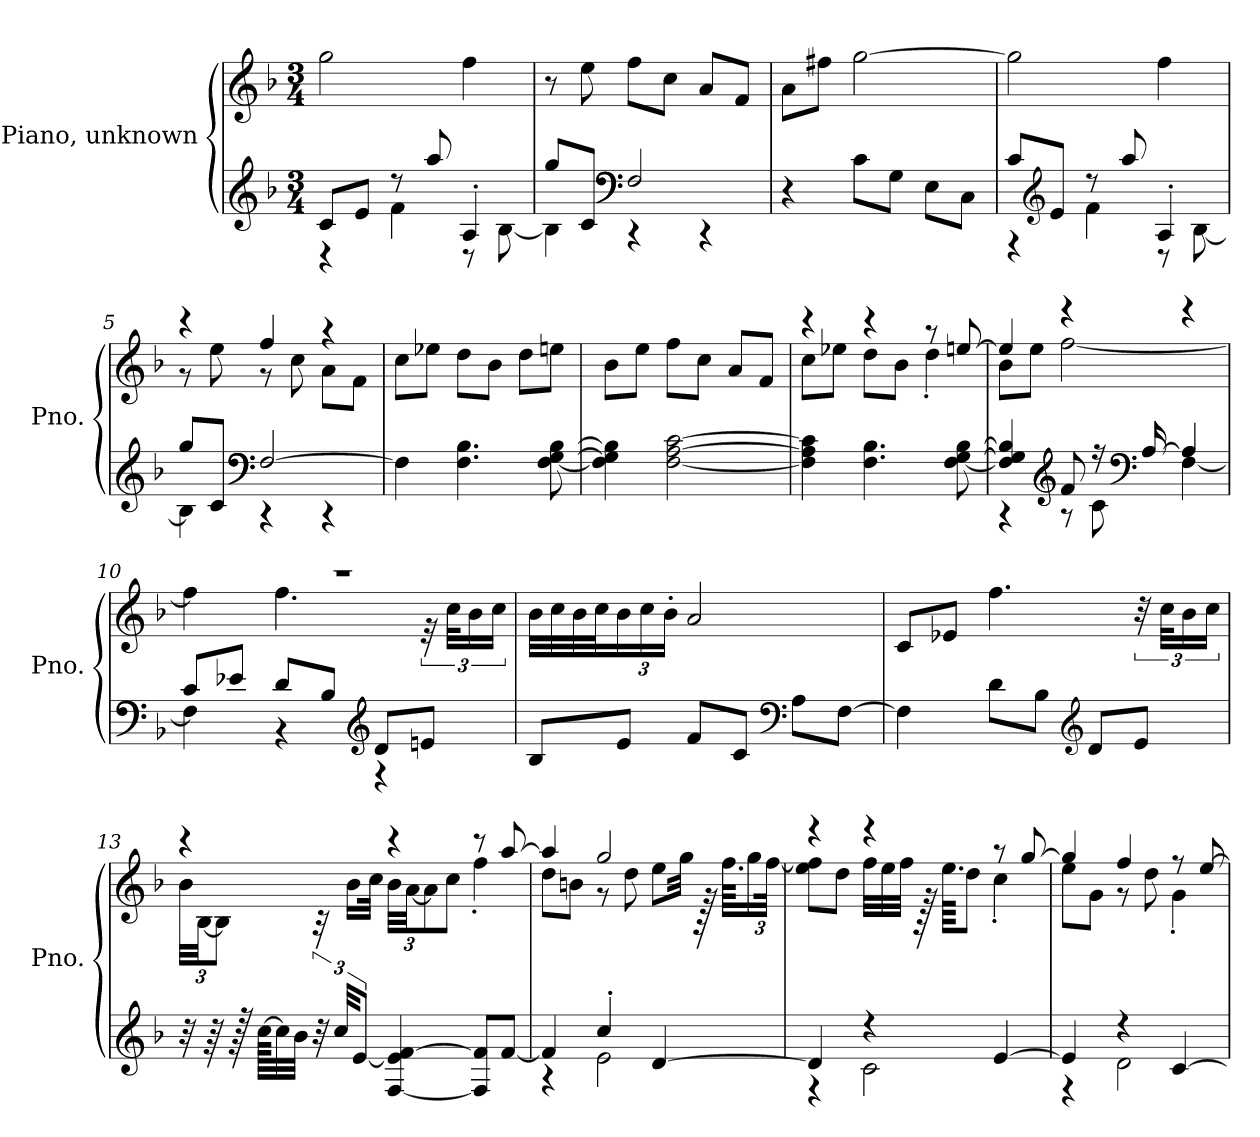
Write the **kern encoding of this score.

**kern	**kern
*part1	*part1
*staff2	*staff1
*I"Piano, unknown	*
*I'Pno.	*
*clefG2	*clefG2
*k[b-]	*k[b-]
*M3/4	*M3/4
*MM140	*MM140
=1	=1
*^	*
8c/L	4r	2gg\
8e/J	.	.
8r	4f\	.
8aa/	.	.
4A'/	8r	4ff\
.	[8B-\	.
=2	=2	=2
8gg/L	4B-\]	8r
8c/J	.	8ee\
*clefF4	*	*
2F/	4r	8ff\L
.	.	8cc\J
.	4r	8a/L
.	.	8f/J
*v	*v	*
=3	=3
4r	8a\L
.	8ff#X\J
8c\L	[2gg\
8G\J	.
8E\L	.
8C\J	.
=4	=4
*^	*
8c/L	4r	2gg\]
*clefG2	*	*
8e/J	.	.
8r	4f\	.
8aa/	.	.
4A'/	8r	4ff\
.	[8B-\	.
=5	=5	=5
*	*	*^
8gg/L	4B-\]	4r	8r
8c/J	.	.	8ee\
*clefF4	*	*	*
[2F/	4r	4ff/	8r
.	.	.	8cc\
.	4r	4r	8a\L
.	.	.	8f\J
*v	*v	*	*
*	*v	*v
!!LO:LB:g=z
=6	=6
4F\]	8cc\L
.	8ee-X\J
4.F\ 4.B-\	8dd\L
.	8b-\J
.	8dd\L
[8F\ [8G\ [8B-\	8een\J
=7	=7
4F\] 4G\] 4B-\]	8b-\L
.	8ee\J
[2F\ [2A\ [2c\	8ff\L
.	8cc\J
.	8a/L
.	8f/J
=8	=8
*	*^
4F\] 4A\] 4c\]	4r	8cc\L
.	.	8ee-X\J
4.F\ 4.B-\	4r	8dd\L
.	.	8b-\J
.	8r	4dd'\
[8F\ [8G\ [8B-\	[8een/	.
=9	=9	=9
*^	*	*
4F/] 4G/] 4B-/]	4r	4ee/]	8b-\L
.	.	.	8ee\J
*clefG2	*	*	*
8f/	8r	4r	[2ff\
16r	8c\	.	.
*clefF4	*	*	*
[16A/	.	.	.
4A/]	[4F\	4r	.
!!LO:LB:g=z	!!
=10	=10	=10	=10
8c/L	4F\]	2.r	4ff\]
8e-X/J	.	.	.
8d/L	4r	.	4.ff\
8B-/J	.	.	.
*clefG2	*	*	*
8d/L	4r	.	.
8en/J	.	.	48r
.	.	.	48cc\KLL
.	.	.	24b-\
.	.	.	24cc\JJ
*v	*v	*	*
*	*v	*v
=11	=11
8B-/L	32b-\LLL
.	32cc\
.	32b-\
.	32cc\J
*	*Xbrackettup
8e/J	24b-\
.	24cc\
.	24b-'\JJ
8f/L	2a/
8c/J	.
*clefF4	*
8A\L	.
[8F\J	.
=12	=12
4F\]	8c/L
.	8e-X/J
8d\L	4.ff\
8B-\J	.
*clefG2	*
8d/L	.
*	*brackettup
8e/J	48r
.	48cc\KLL
.	24b-\
.	24cc\JJ
!!LO:LB:g=z
=13	=13
*	*^
*	*	*Xbrackettup
32r	4r	48b-\LLL
.	.	[48B-\JJ
64r	.	.
.	.	12B-\J]
128r	.	.
[128cc\KKLLL	.	.
32cc\]	.	.
32b-\JJJ	.	.
48r	.	32r
48cc/KKL	.	.
.	.	16b-\LL
[12e/J	.	.
.	.	32cc\JJk
[4F/ 4e/] [4f/	4r	48b-\LLL
.	.	[48a\JJ
.	.	12a\]
.	.	8cc\J
8F/] 8f/]L	8r	4ff'\
[8f/J	[8aa/	.
=14	=14	=14
*^	*	*
4f/]	4r	4aa/]	8dd\L
.	.	.	8bn\J
4cc'/	2e\	2gg/	8r
.	.	.	8dd\
[4d/	.	.	8ee\L
.	.	.	32gg\Jkk
.	.	.	128r
.	.	.	64.ff\KKLL
.	.	.	24gg\
.	.	.	[48ff\JJk
=15	=15	=15	=15
4d/]	4r	4r	8ee\ 8ff\]L
.	.	.	8dd\J
4r	2c\	4r	32ff\LLL
.	.	.	32ee\
.	.	.	32ff\JJJ
.	.	.	128r
.	.	.	64.ee\KKKL
.	.	.	8dd\J
[4e/	.	8r	4cc'\
.	.	[8gg/	.
!!LO:LB:g=z	!!
=16	=16	=16	=16
4e/]	4r	4gg/]	8ee\L
.	.	.	8g\J
4r	2d\	4ff/	8r
.	.	.	8dd\
[4c/	.	8r	4g'\
.	.	[8ee/	.
*v	*v	*	*
*	*v	*v
=	=
*-	*-
